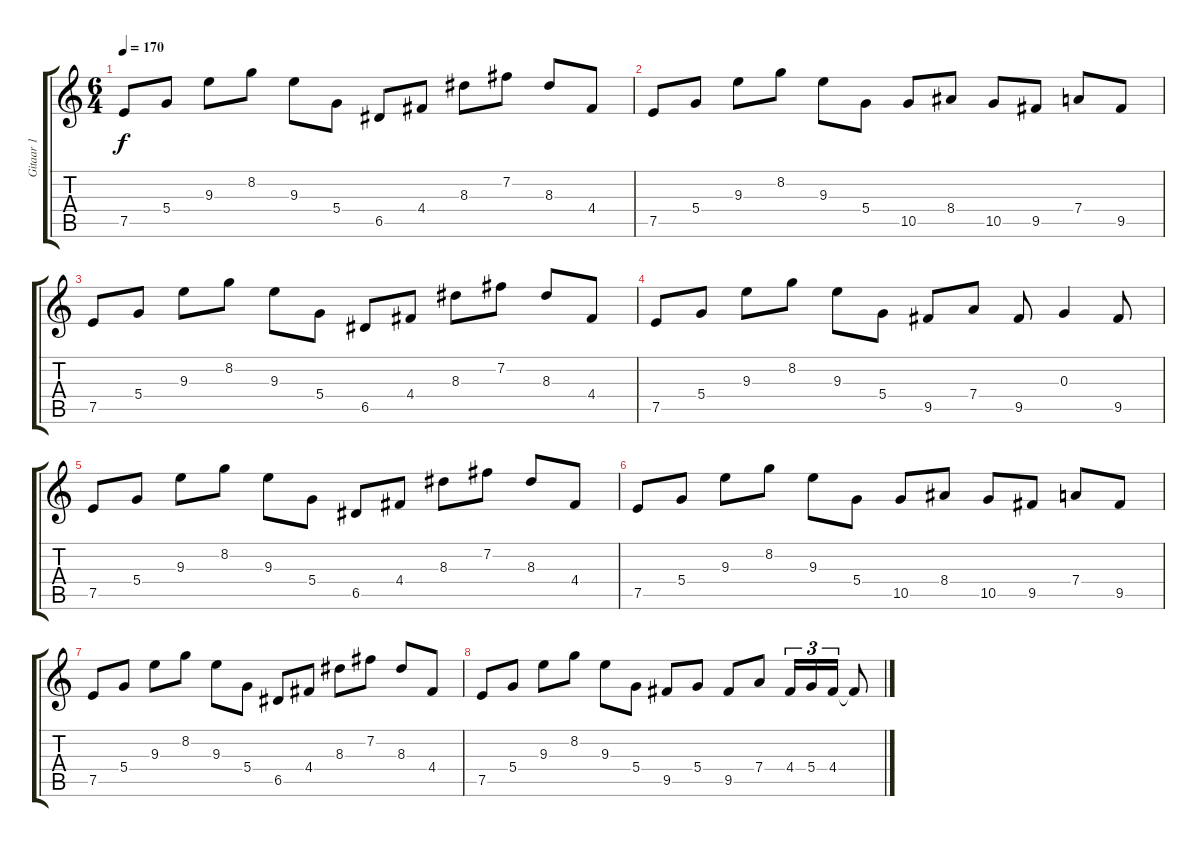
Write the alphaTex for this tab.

\track ("Gitaar 1" "Gitaar 1") {instrument overdrivenguitar}
\staff {score tabs}
\tuning (E4 B3 G3 D3 A2 E2) {hide}
\ts (6 4)
\tempo 170
\clef g2
\ks c
7.5.8{dy f} 5.4.8 9.3.8 8.2.8 9.3.8 5.4.8 6.5.8 4.4.8 8.3.8 7.2.8 8.3.8 4.4.8 |
7.5.8 5.4.8 9.3.8 8.2.8 9.3.8 5.4.8 10.5.8 8.4.8 10.5.8 9.5.8 7.4.8 9.5.8 |
7.5.8 5.4.8 9.3.8 8.2.8 9.3.8 5.4.8 6.5.8 4.4.8 8.3.8 7.2.8 8.3.8 4.4.8 |
7.5.8 5.4.8 9.3.8 8.2.8 9.3.8 5.4.8 9.5.8 7.4.8 9.5.8 0.3.4 9.5.8 |
7.5.8 5.4.8 9.3.8 8.2.8 9.3.8 5.4.8 6.5.8 4.4.8 8.3.8 7.2.8 8.3.8 4.4.8 |
7.5.8 5.4.8 9.3.8 8.2.8 9.3.8 5.4.8 10.5.8 8.4.8 10.5.8 9.5.8 7.4.8 9.5.8 |
7.5.8 5.4.8 9.3.8 8.2.8 9.3.8 5.4.8 6.5.8 4.4.8 8.3.8 7.2.8 8.3.8 4.4.8 |
7.5.8 5.4.8 9.3.8 8.2.8 9.3.8 5.4.8 9.5.8 5.4.8 9.5.8 7.4.8 4.4.16{tu (3 2)} 5.4.16{tu (3 2)} 4.4.16{tu (3 2)} 4.4{t}.8
